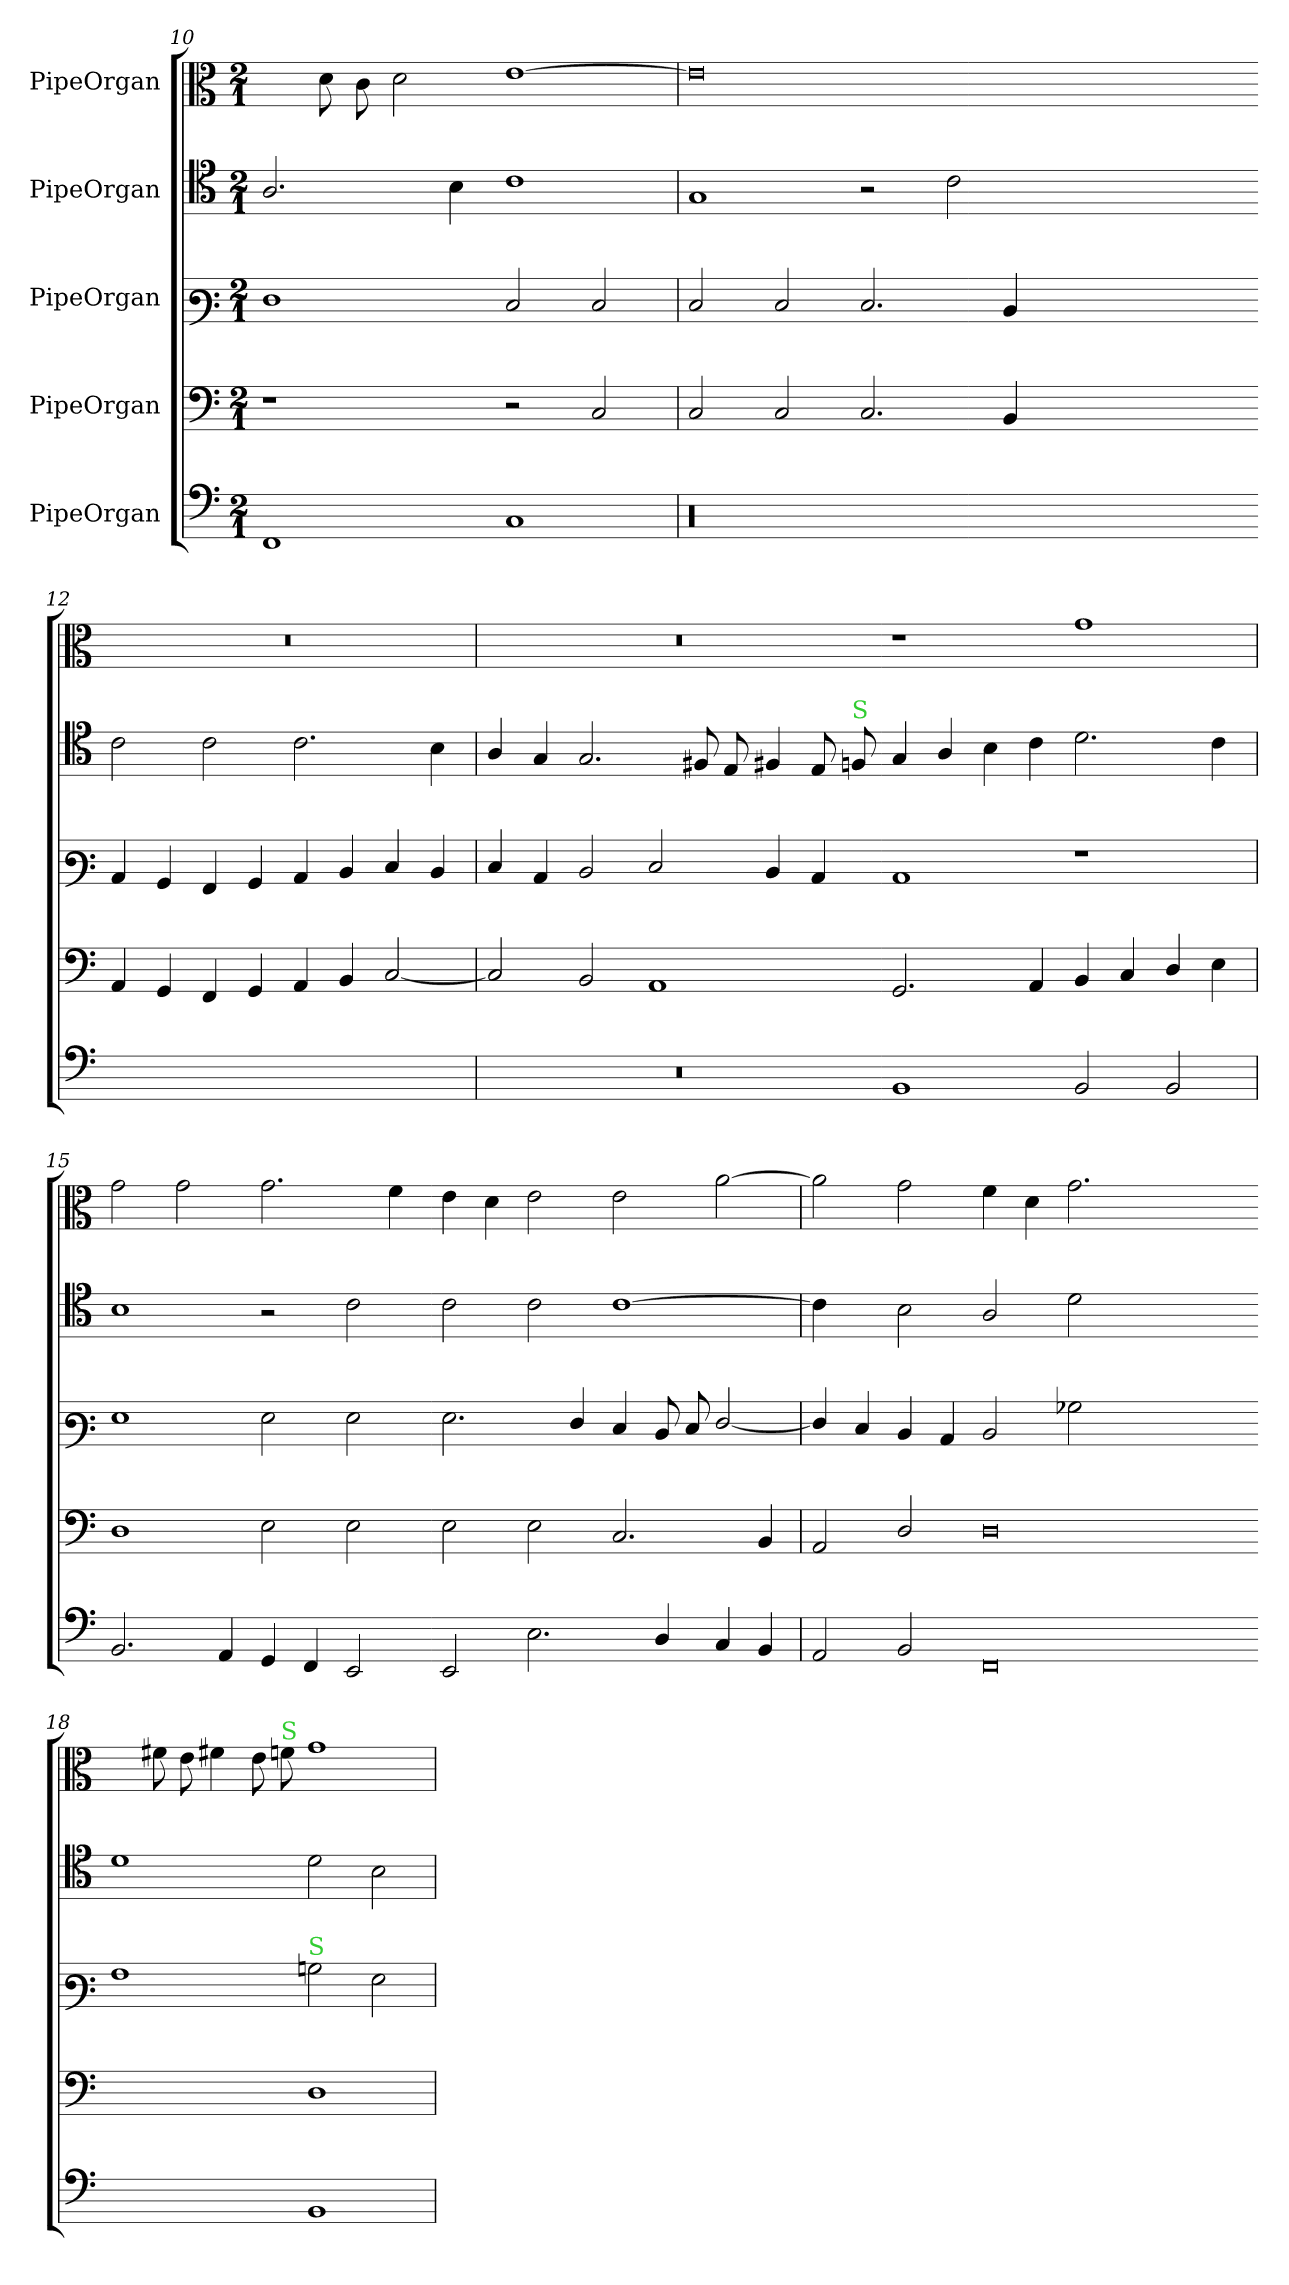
**kern	**kern	**kern	**kern	**kern
*part5	*part4	*part3	*part2	*part1
*staff5	*staff4	*staff3	*staff2	*staff1
*I"PipeOrgan	*I"PipeOrgan	*I"PipeOrgan	*I"PipeOrgan	*I"PipeOrgan
*clefF5	*clefF4	*clefF3	*clefC4	*clefC3
*k[]	*k[]	*k[]	*k[]	*k[]
*C:ion	*C:ion	*C:ion	*C:ion	*C:ion
*M2/1	*M2/1	*M2/1	*M2/1	*M2/1
=10	=10	=10	=10	=10
1DD	1r	1F	2.A/	4ryy
.	.	.	.	8d\
.	.	.	.	8c\
.	.	.	.	2d\
.	.	.	4B\	.
1AA	2r	2E/	1c	[1e
.	2C/	2E/	.	.
=11	=11	=11	=11	=11
00r	2C/	2E/	1G	0e]
.	2C/	2E/	.	.
.	2.C/	2.E/	2r	.
.	.	.	2c\	.
.	4BB/	4D/	.	.
.	0ryy	0ryy	0ryy	0ryy
=12-	=12-	=12-	=12-	=12-
0ryy	4AA/	4C/	2c\	0r
.	4GG/	4BB/	.	.
.	4FF/	4AA/	2c\	.
.	4GG/	4BB/	.	.
.	4AA/	4C/	2.c\	.
.	4BB/	4D/	.	.
.	[2C/	4E/	.	.
.	.	4D/	4B\	.
=13	=13	=13	=13	=13
0r	2C/]	4E/	4A/	0r
.	.	4C/	4G/	.
.	2BB/	2D/	2.G/	.
.	1AA	2E/	.	.
.	.	.	8F#X/	.
.	.	.	8E/	.
.	.	4D/	4F#X/	.
.	.	4C/	8E/	.
!	!	!	!LO:TX:a:color=limegreen:t=S	!
.	.	.	8Fn/	.
=14-	=14-	=14-	=14-	=14-
1GG	2.GG/	1C	4G/	1r
.	.	.	4A/	.
.	.	.	4B\	.
.	4AA/	.	4c\	.
2GG/	4BB/	1r	2.d\	1g
.	4C/	.	.	.
2GG/	4D/	.	.	.
.	4E\	.	4c\	.
=15	=15	=15	=15	=15
2.GG/	1D	1G	1B	2g\
.	.	.	.	2g\
4FF/	.	.	.	.
4EE/	2E\	2G\	2r	2.g\
4DD/	.	.	.	.
2CC/	2E\	2G\	2c\	.
.	.	.	.	4f\
=16-	=16-	=16-	=16-	=16-
2CC/	2E\	2.G\	2c\	4e\
.	.	.	.	4d\
2.C\	2E\	.	2c\	2e\
.	.	4F/	.	.
.	2.C/	4E/	[1c	2e\
4BB/	.	8D/	.	.
.	.	8E/	.	.
4AA/	.	[2F/	.	[2a\
4GG/	4BB/	.	.	.
=17	=17	=17	=17	=17
!	!	!	!LO:N:vis=4	!
2FF/	2AA/	4F!/]	2c!]	2a\]
.	.	4E/	.	.
2GG/	2D/	4D/	2B\	2g\
.	.	4C/	.	.
0DD	0D	2D/	2A/	4f\
.	.	.	.	4d\
.	.	2B-X\	2d\	2.g\
.	.	1ryy	1ryy	.
.	.	.	.	2.ryy
=18-	=18-	=18-	=18-	=18-
1ryy	1ryy	1A	1d	4ryy
.	.	.	.	8f#X\
.	.	.	.	8e\
.	.	.	.	4f#X\
.	.	.	.	8e\
!	!	!	!	!LO:TX:a:color=limegreen:t=S
.	.	.	.	8fn\
!	!	!LO:TX:a:color=limegreen:t=S	!	!
1GG	1D	2Bn\	2d\	1g
.	.	2G\	2B\	.
=	=	=	=	=
*-	*-	*-	*-	*-
